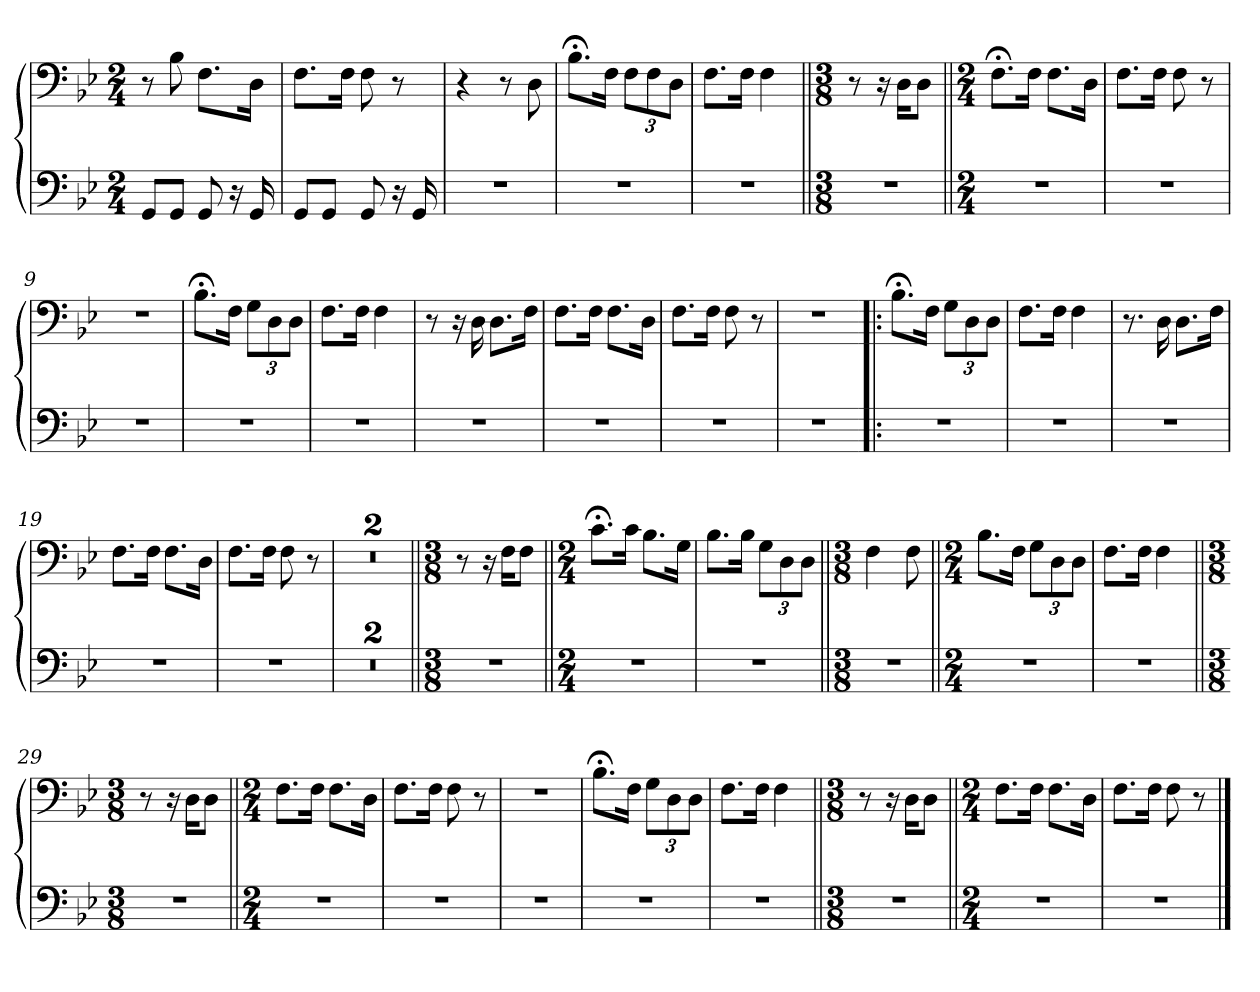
**kern	**kern
*part1	*part1
*staff2	*staff1
*clefF4	*clefF4
*k[b-e-]	*k[b-e-]
*M2/4	*M2/4
=1	=1
8GG/L	8r
8GG/J	8B-\
8GG/	8.F\L
16r	.
16GG/	16D\Jk
=2	=2
8GG/L	8.F\L
8GG/J	.
.	16F\Jk
8GG/	8F\
16r	8r
16GG/	.
=3	=3
2r	4r
.	8r
.	8D\
=4	=4
2r	8.B-;<\L
.	16F\Jk
.	12F\L
.	12F\
.	12D\J
=5	=5
2r	8.F\L
.	16F\Jk
.	4F\
=6||	=6||
*M3/8	*M3/8
4.r	8r
.	16r
.	16D\KL
.	8D\J
=7||	=7||
*M2/4	*M2/4
2r	8.F;<\L
.	16F\Jk
.	8.F\L
.	16D\Jk
=8	=8
2r	8.F\L
.	16F\Jk
.	8F\
.	8r
=9	=9
2r	2r
=10	=10
2r	8.B-;<\L
.	16F\Jk
.	12G\L
.	12D\
.	12D\J
=11	=11
2r	8.F\L
.	16F\Jk
.	4F\
=12	=12
2r	8r
.	16r
.	16D\
.	8.D\L
.	16F\Jk
=13	=13
2r	8.F\L
.	16F\Jk
.	8.F\L
.	16D\Jk
=14	=14
2r	8.F\L
.	16F\Jk
.	8F\
.	8r
=15	=15
2r	2r
=16!|:	=16!|:
2r	8.B-;<\L
.	16F\Jk
.	12G\L
.	12D\
.	12D\J
=17	=17
2r	8.F\L
.	16F\Jk
.	4F\
=18	=18
2r	8.r
.	16D\
.	8.D\L
.	16F\Jk
=19	=19
2r	8.F\L
.	16F\Jk
.	8.F\L
.	16D\Jk
=20	=20
2r	8.F\L
.	16F\Jk
.	8F\
.	8r
=21	=21
2r	2r
=22	=22
2r	2r
=23||	=23||
*M3/8	*M3/8
4.r	8r
.	16r
.	16F\KL
.	8F\J
=24||	=24||
*M2/4	*M2/4
2r	8.c;<\L
.	16c\Jk
.	8.B-\L
.	16G\Jk
=25	=25
2r	8.B-\L
.	16B-\Jk
.	12G\L
.	12D\
.	12D\J
=26||	=26||
*M3/8	*M3/8
4.r	4F\
.	8F\
=27||	=27||
*M2/4	*M2/4
2r	8.B-\L
.	16F\Jk
.	12G\L
.	12D\
.	12D\J
=28	=28
2r	8.F\L
.	16F\Jk
.	4F\
=29||	=29||
*M3/8	*M3/8
4.r	8r
.	16r
.	16D\KL
.	8D\J
=30||	=30||
*M2/4	*M2/4
2r	8.F\L
.	16F\Jk
.	8.F\L
.	16D\Jk
=31	=31
2r	8.F\L
.	16F\Jk
.	8F\
.	8r
=32	=32
2r	2r
=33	=33
2r	8.B-;<\L
.	16F\Jk
.	12G\L
.	12D\
.	12D\J
=34	=34
2r	8.F\L
.	16F\Jk
.	4F\
=35||	=35||
*M3/8	*M3/8
4.r	8r
.	16r
.	16D\KL
.	8D\J
=36||	=36||
*M2/4	*M2/4
2r	8.F\L
.	16F\Jk
.	8.F\L
.	16D\Jk
=37	=37
2r	8.F\L
.	16F\Jk
.	8F\
.	8r
==	==
*-	*-
